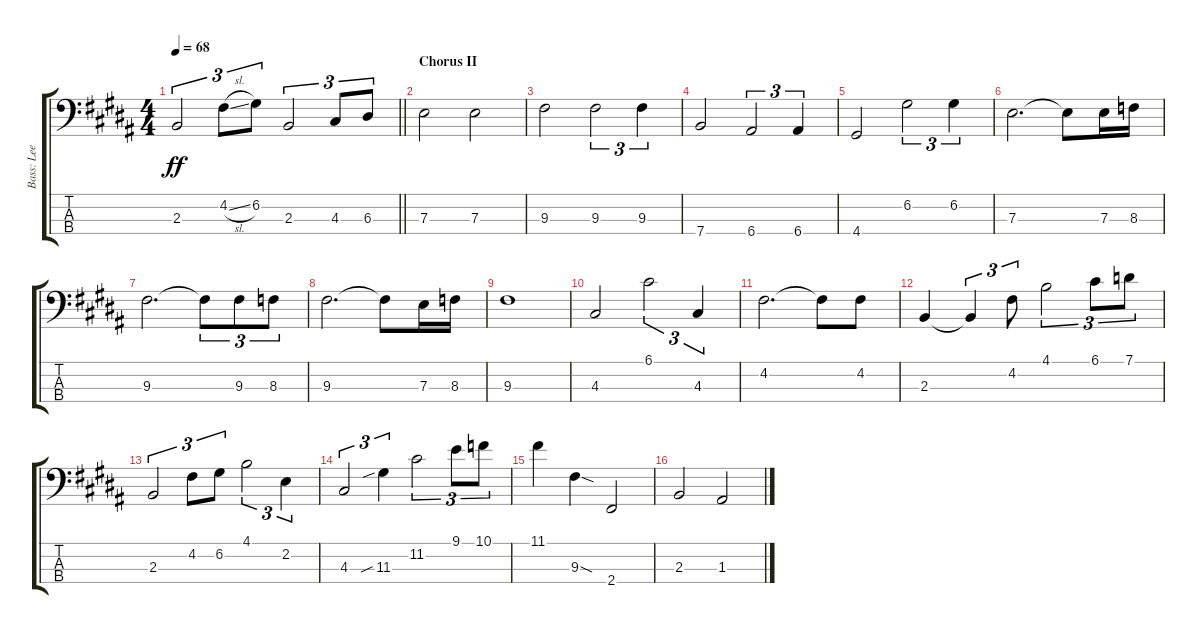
\track ("Bass: Lee" "Bass: Lee") {instrument electricbassfinger}
\staff {score tabs}
\tuning (G2 D2 A1 E1) {hide}
\ts (4 4)
\tempo 68
\clef f4
\barLineRight lightlight
\ks b
2.3.2{tu (3 2) dy ff} 4.2{sl}.8{tu (3 2)} 6.2.8{tu (3 2)} 2.3.2{tu (3 2)} 4.3.8{tu (3 2)} 6.3.8{tu (3 2)} |
\section ("" "Chorus II")
7.3.2 7.3.2 |
9.3.2 9.3.2{tu (3 2)} 9.3.4{tu (3 2)} |
7.4.2 6.4.2{tu (3 2)} 6.4.4{tu (3 2)} |
4.4.2 6.2.2{tu (3 2)} 6.2.4{tu (3 2)} |
7.3.2{d} 7.3{t}.8 7.3.16 8.3.16 |
9.3.2{d} 9.3{t}.8{tu (3 2)} 9.3.8{tu (3 2)} 8.3.8{tu (3 2)} |
9.3.2{d} 9.3{t}.8 7.3.16 8.3.16 |
9.3.1 |
4.3.2 6.1.2{tu (3 2)} 4.3.4{tu (3 2)} |
4.2.2{d} 4.2{t}.8 4.2.8 |
2.3.4 2.3{t}.4{tu (3 2)} 4.2.8{tu (3 2)} 4.1.2{tu (3 2)} 6.1.8{tu (3 2)} 7.1.8{tu (3 2)} |
2.3.2{tu (3 2)} 4.2.8{tu (3 2)} 6.2.8{tu (3 2)} 4.1.2{tu (3 2)} 2.2.4{tu (3 2)} |
4.3.2{tu (3 2)} 11.3{sib}.4{tu (3 2)} 11.2.2{tu (3 2)} 9.1.8{tu (3 2)} 10.1.8{tu (3 2)} |
11.1.4 9.3{sod}.4 2.4.2 |
2.3.2 1.3.2
